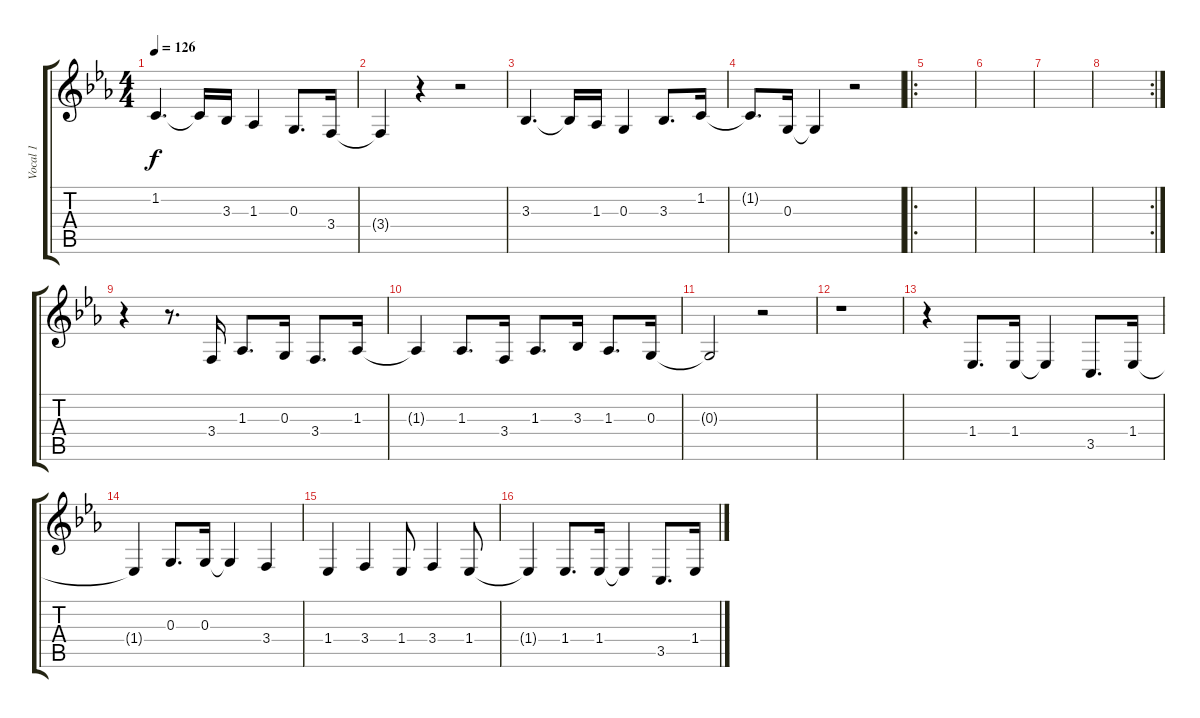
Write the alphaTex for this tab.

\track ("Vocal 1" "Vocal 1") {instrument baritonesax}
\staff {score tabs}
\tuning (E4 B3 G3 D3 A2 E2) {hide}
\ts (4 4)
\tempo 126
\clef g2
\ks eb
1.2.4{d dy f} 1.2{t}.16 3.3.16 1.3.4 0.3.8{d} 3.4.16 |
3.4{t}.4 r.4 r.2 |
3.3.4{d} 3.3{t}.16 1.3.16 0.3.4 3.3.8{d} 1.2.16 |
1.2{t}.8{d} 0.3.16 0.3{t}.4 r.2 |
\ro
|
|
|
\rc 2
|
r.4 r.8{d} 3.4.16 1.3.8{d} 0.3.16 3.4.8{d} 1.3.16 |
1.3{t}.4 1.3.8{d} 3.4.16 1.3.8{d} 3.3.16 1.3.8{d} 0.3.16 |
0.3{t}.2 r.2 |
r.1 |
r.4 1.4.8{d} 1.4.16 1.4{t}.4 3.5.8{d} 1.4.16 |
1.4{t}.4 0.3.8{d} 0.3.16 0.3{t}.4 3.4.4 |
1.4.4 3.4.4 1.4.8 3.4.4 1.4.8 |
1.4{t}.4 1.4.8{d} 1.4.16 1.4{t}.4 3.5.8{d} 1.4.16
